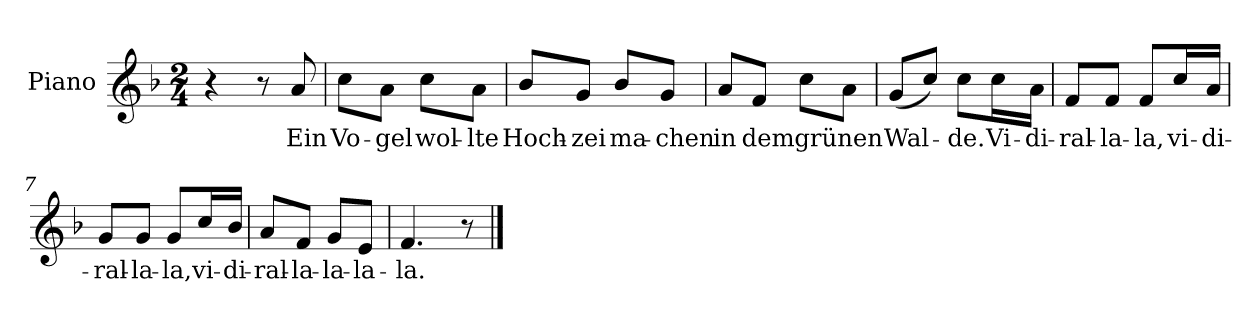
**kern	**text
*part1	*part1
*staff1	*staff1
*I"Piano	*
*I'Pno.	*
*clefG2	*
*k[b-]	*
*M2/4	*
=1	=1
4r	.
8r	.
!	!LO:LY:b
8a/	Ein
=2	=2
!	!LO:LY:b
8cc\L	Vo-
!	!LO:LY:b
8a\J	-gel
!	!LO:LY:b
8cc\L	wol-
!	!LO:LY:b
8a\J	-lte
=3	=3
!	!LO:LY:b
8b-/L	Hoch-
!	!LO:LY:b
8g/J	-zei
!	!LO:LY:b
8b-/L	ma-
!	!LO:LY:b
8g/J	-chen
!!LO:LB:g=z
=4	=4
!	!LO:LY:b
8a/L	in
!	!LO:LY:b
8f/J	dem
!	!LO:LY:b
8cc\L	grü
!	!LO:LY:b
8a\J	nen
=5	=5
!	!LO:LY:b
(<8g/L	Wal-
8cc/J)	.
!	!LO:LY:b
8cc\L	-de.
!	!LO:LY:b
16cc\L	Vi-
!	!LO:LY:b
16a\JJ	-di-
!!LO:LB:g=z
=6	=6
!	!LO:LY:b
8f/L	-ral-
!	!LO:LY:b
8f/J	-la-
!	!LO:LY:b
8f/L	-la,
!	!LO:LY:b
16cc/L	vi-
!	!LO:LY:b
16a/JJ	-di-
=7	=7
!	!LO:LY:b
8g/L	-ral-
!	!LO:LY:b
8g/J	-la-
!	!LO:LY:b
8g/L	-la,
!	!LO:LY:b
16cc/L	vi-
!	!LO:LY:b
16b-/JJ	-di-
!!LO:LB:g=z
=8	=8
!	!LO:LY:b
8a/L	-ral-
!	!LO:LY:b
8f/J	-la-
!	!LO:LY:b
8g/L	-la-
!	!LO:LY:b
8e/J	-la-
=9	=9
!	!LO:LY:b
4.f/	-la.
8r	.
==	==
*-	*-
